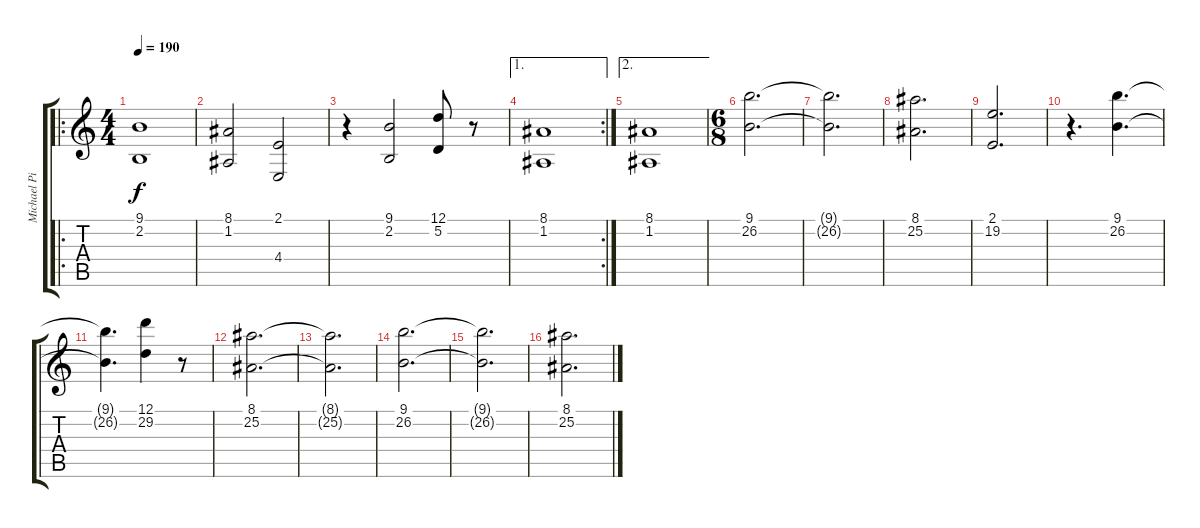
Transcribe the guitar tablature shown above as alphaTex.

\track ("Michael Pinnella - Keyboard " "Michael Pi") {instrument stringensemble1}
\staff {score tabs}
\tuning (D4 A3 F3 C3 G2 D2) {hide}
\ro
\ts (4 4)
\tempo 190
\clef g2
\ks c
(9.1 2.2).1{dy f} |
(8.1 1.2).2 (2.1 4.4).2 |
r.4 (9.1 2.2).2 (12.1 5.2).8 r.8 |
\ae 1
\rc 2
(8.1 1.2).1 |
\ae 2
(8.1 1.2).1 |
\ts (6 8)
(9.1 26.2).2{d} |
(9.1{t} 26.2{t}).2{d} |
(8.1 25.2).2{d} |
(2.1 19.2).2{d} |
r.4{d} (9.1 26.2).4{d} |
(9.1{t} 26.2{t}).4{d} (12.1 29.2).4 r.8 |
(8.1 25.2).2{d} |
(8.1{t} 25.2{t}).2{d} |
(9.1 26.2).2{d} |
(9.1{t} 26.2{t}).2{d} |
(8.1 25.2).2{d}
